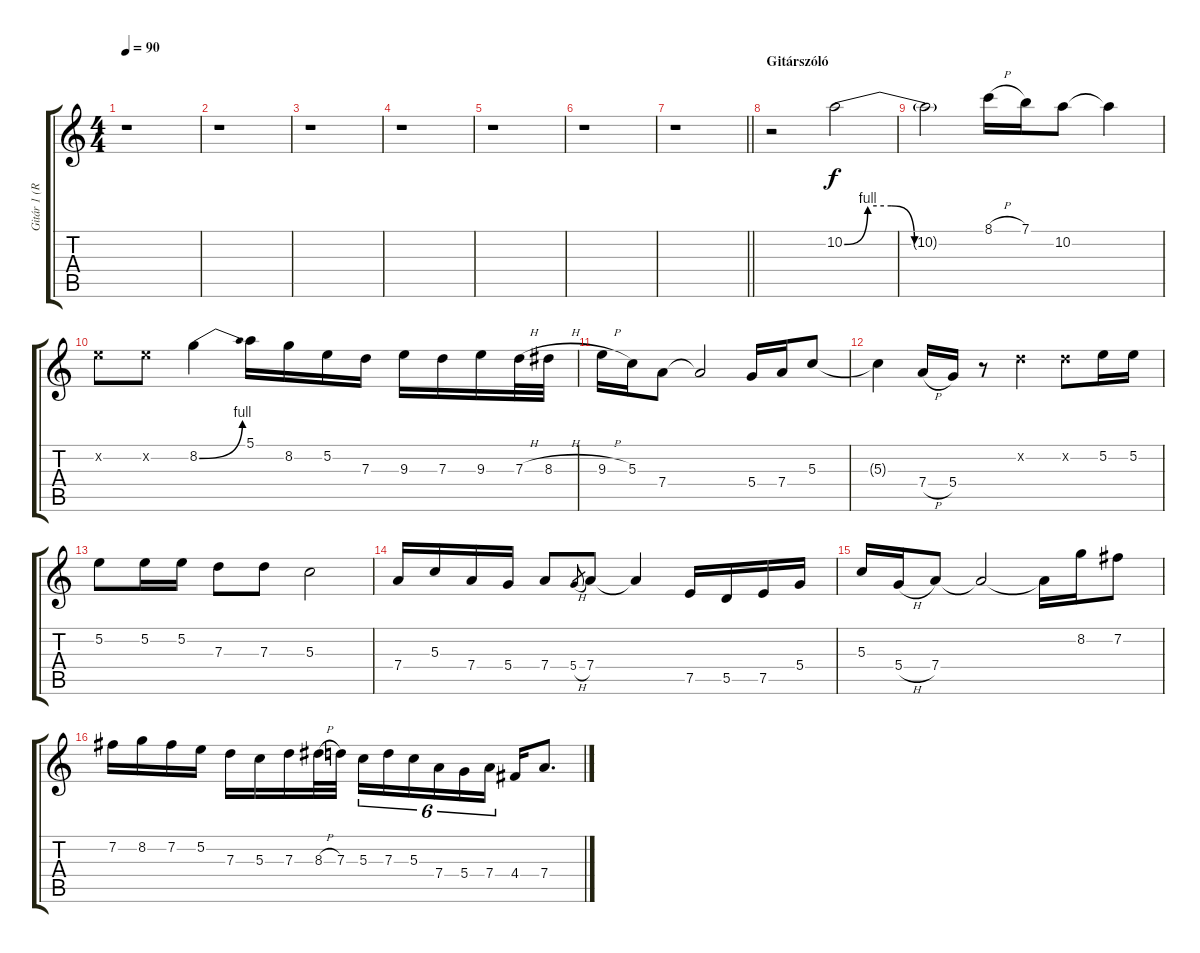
\track ("Gitár 1 (Ritchie Blackmore)" "Gitár 1 (R") {instrument distortionguitar}
\staff {score tabs}
\tuning (E4 B3 G3 D3 A2 E2) {hide}
\ts (4 4)
\tempo 90
\clef g2
\ks c
r.1{dy f} |
r.1 |
r.1 |
r.1 |
r.1 |
r.1 |
\barLineRight lightlight
r.1 |
\section ("" "Gitárszóló")
r.2{volume 16} 10.2{be (custom 0 0 10 4 20 4 30 0 60 0)}.2 |
10.2{t}.2 8.1{h}.16 7.1.16 10.2.8 10.2{t}.4 |
5.2{x}.8 5.2{x}.8 8.2{be (bend 0 0 60 4)}.4 5.1.16 8.2.16 5.2.16 7.3.16 9.3.16 7.3.16 9.3.16 7.3{h}.32 8.3{h}.32 |
9.3{h}.16 5.3.16 7.4.8 7.4{t}.2 5.4.16 7.4.16 5.3.8 |
5.3{t}.4 7.4{h}.16 5.4.16 r.8 3.2{x}.4 3.2{x}.8 5.2.16 5.2.16 |
5.2.8 5.2.16 5.2.16 7.3.8 7.3.8 5.3.2 |
7.4.16 5.3.16 7.4.16 5.4.16 7.4.8 5.4{h}.8{gr} 7.4.8 7.4{t}.4 7.5.16 5.5.16 7.5.16 5.4.16 |
5.3.16 5.4{h}.16 7.4.8 7.4{t}.2 7.4{t}.16 8.2.16 7.2.8 |
7.2.16 8.2.16 7.2.16 5.2.16 7.3.16 5.3.16 7.3.16 8.3{h}.32 7.3.32 5.3.16{tu (6 4)} 7.3.16{tu (6 4)} 5.3.16{tu (6 4)} 7.4.16{tu (6 4)} 5.4.16{tu (6 4)} 7.4.16{tu (6 4)} 4.4.16 7.4.8{d}
